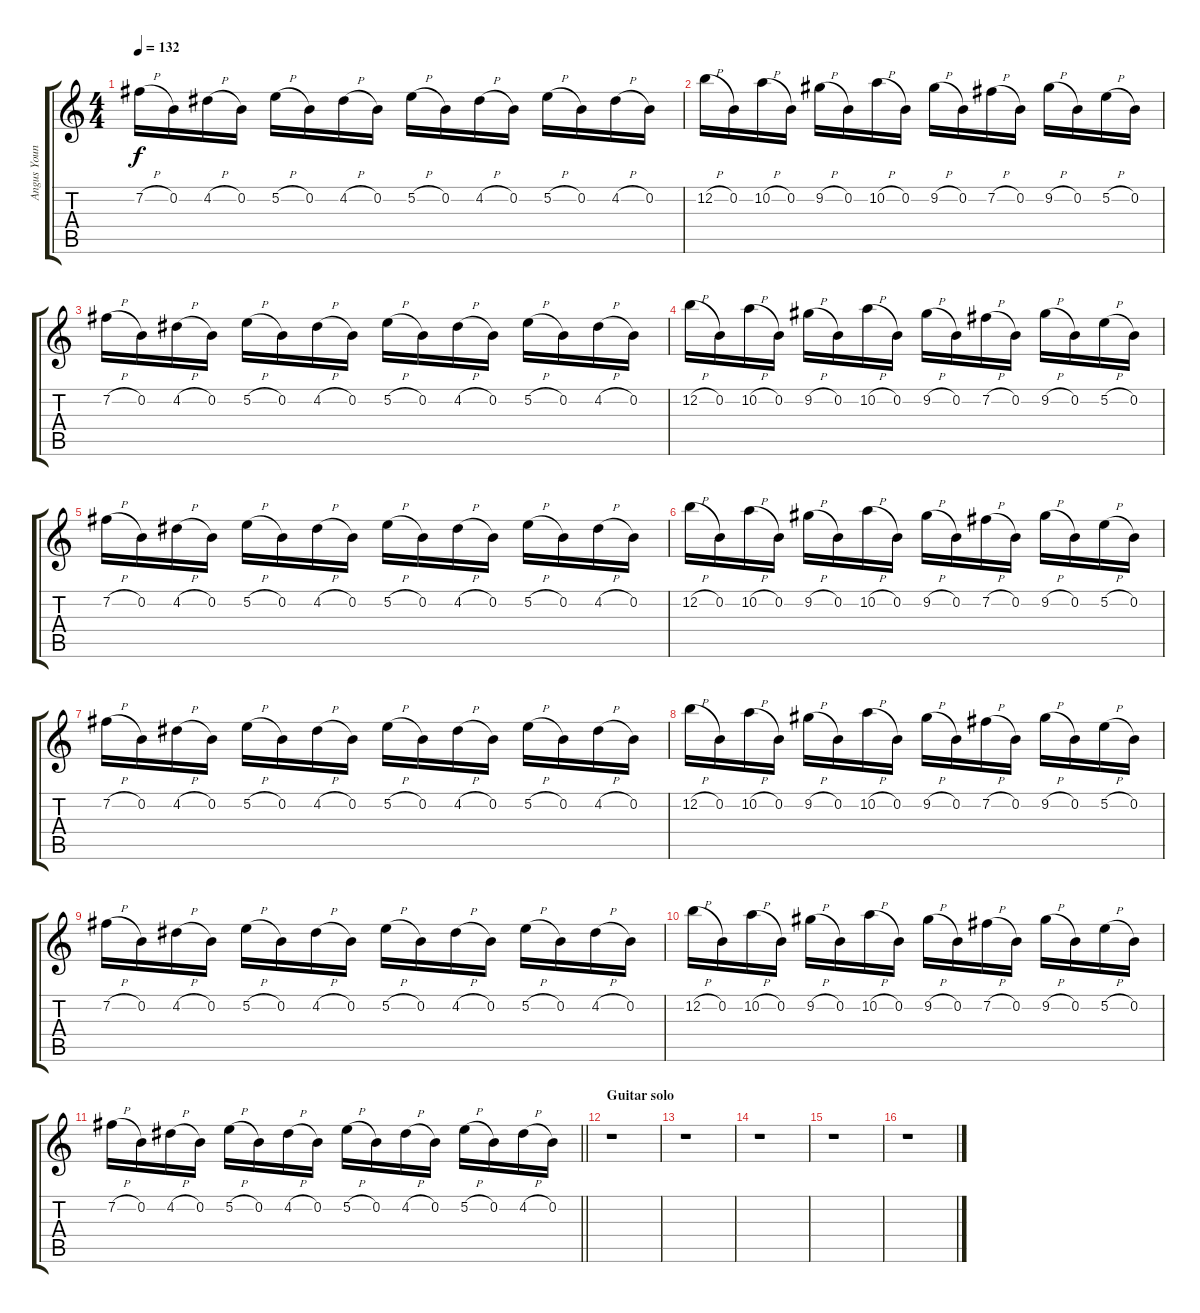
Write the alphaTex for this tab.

\track ("Angus Young" "Angus Youn") {instrument overdrivenguitar}
\staff {score tabs}
\tuning (E4 B3 G3 D3 A2 E2) {hide}
\ts (4 4)
\tempo 132
\clef g2
\ks c
7.2{h}.16{dy f} 0.2.16 4.2{h}.16 0.2.16 5.2{h}.16 0.2.16 4.2{h}.16 0.2.16 5.2{h}.16 0.2.16 4.2{h}.16 0.2.16 5.2{h}.16 0.2.16 4.2{h}.16 0.2.16 |
12.2{h}.16 0.2.16 10.2{h}.16 0.2.16 9.2{h}.16 0.2.16 10.2{h}.16 0.2.16 9.2{h}.16 0.2.16 7.2{h}.16 0.2.16 9.2{h}.16 0.2.16 5.2{h}.16 0.2.16 |
7.2{h}.16 0.2.16 4.2{h}.16 0.2.16 5.2{h}.16 0.2.16 4.2{h}.16 0.2.16 5.2{h}.16 0.2.16 4.2{h}.16 0.2.16 5.2{h}.16 0.2.16 4.2{h}.16 0.2.16 |
12.2{h}.16 0.2.16 10.2{h}.16 0.2.16 9.2{h}.16 0.2.16 10.2{h}.16 0.2.16 9.2{h}.16 0.2.16 7.2{h}.16 0.2.16 9.2{h}.16 0.2.16 5.2{h}.16 0.2.16 |
7.2{h}.16 0.2.16 4.2{h}.16 0.2.16 5.2{h}.16 0.2.16 4.2{h}.16 0.2.16 5.2{h}.16 0.2.16 4.2{h}.16 0.2.16 5.2{h}.16 0.2.16 4.2{h}.16 0.2.16 |
12.2{h}.16 0.2.16 10.2{h}.16 0.2.16 9.2{h}.16 0.2.16 10.2{h}.16 0.2.16 9.2{h}.16 0.2.16 7.2{h}.16 0.2.16 9.2{h}.16 0.2.16 5.2{h}.16 0.2.16 |
7.2{h}.16 0.2.16 4.2{h}.16 0.2.16 5.2{h}.16 0.2.16 4.2{h}.16 0.2.16 5.2{h}.16 0.2.16 4.2{h}.16 0.2.16 5.2{h}.16 0.2.16 4.2{h}.16 0.2.16 |
12.2{h}.16 0.2.16 10.2{h}.16 0.2.16 9.2{h}.16 0.2.16 10.2{h}.16 0.2.16 9.2{h}.16 0.2.16 7.2{h}.16 0.2.16 9.2{h}.16 0.2.16 5.2{h}.16 0.2.16 |
7.2{h}.16 0.2.16 4.2{h}.16 0.2.16 5.2{h}.16 0.2.16 4.2{h}.16 0.2.16 5.2{h}.16 0.2.16 4.2{h}.16 0.2.16 5.2{h}.16 0.2.16 4.2{h}.16 0.2.16 |
12.2{h}.16 0.2.16 10.2{h}.16 0.2.16 9.2{h}.16 0.2.16 10.2{h}.16 0.2.16 9.2{h}.16 0.2.16 7.2{h}.16 0.2.16 9.2{h}.16 0.2.16 5.2{h}.16 0.2.16 |
\barLineRight lightlight
7.2{h}.16 0.2.16 4.2{h}.16 0.2.16 5.2{h}.16 0.2.16 4.2{h}.16 0.2.16 5.2{h}.16 0.2.16 4.2{h}.16 0.2.16 5.2{h}.16 0.2.16 4.2{h}.16 0.2.16 |
\section ("" "Guitar solo")
r.1 |
r.1 |
r.1 |
r.1 |
r.1
